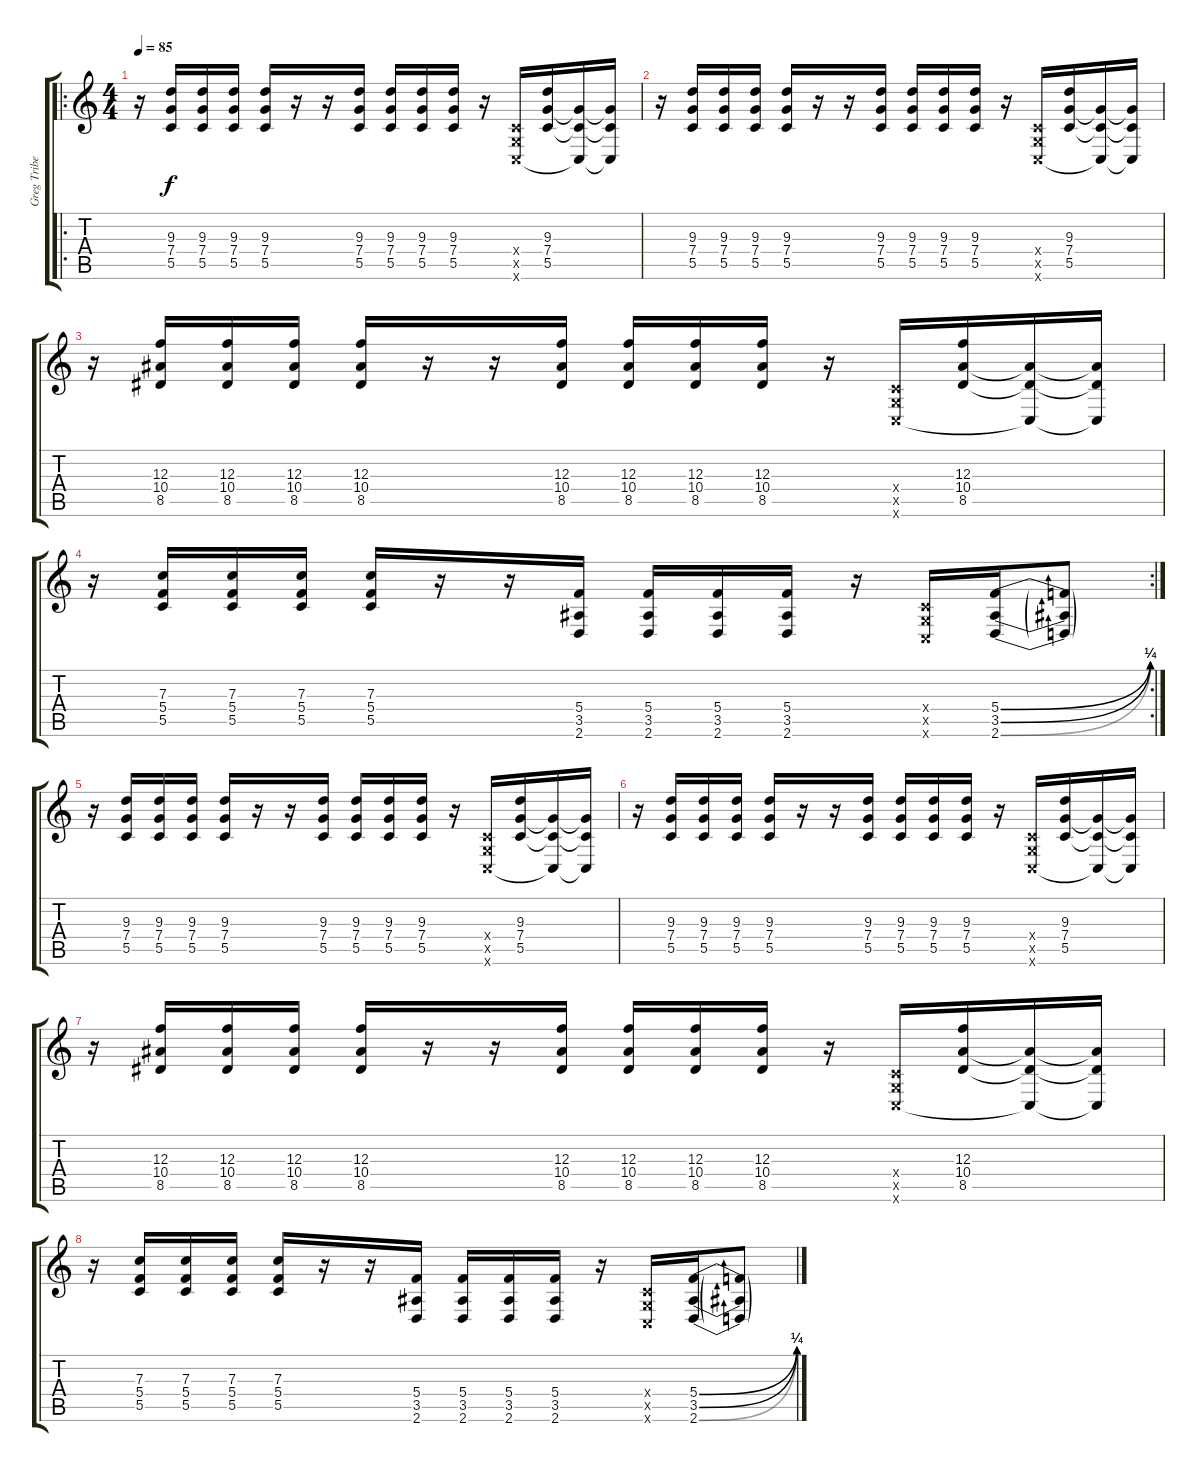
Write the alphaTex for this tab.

\track ("Greg Tribett" "Greg Tribe") {instrument electricguitarclean}
\staff {score tabs}
\tuning (D4 A3 F3 C3 G2 C2) {hide}
\ro
\ts (4 4)
\tempo 85
\clef g2
\ks c
r.16{dy f} (9.3 7.4 5.5).16 (9.3 7.4 5.5).16 (9.3 7.4 5.5).16 (9.3 7.4 5.5).16 r.16 r.16 (9.3 7.4 5.5).16 (9.3 7.4 5.5).16 (9.3 7.4 5.5).16 (9.3 7.4 5.5).16 r.16 (0.4{x} 0.5{x} 0.6{x}).16 (9.3 7.4 5.5).16 (7.4{t} 5.5{t} 0.6{t}).16 (7.4{t} 5.5{t} 0.6{t}).16 |
r.16 (9.3 7.4 5.5).16 (9.3 7.4 5.5).16 (9.3 7.4 5.5).16 (9.3 7.4 5.5).16 r.16 r.16 (9.3 7.4 5.5).16 (9.3 7.4 5.5).16 (9.3 7.4 5.5).16 (9.3 7.4 5.5).16 r.16 (0.4{x} 0.5{x} 0.6{x}).16 (9.3 7.4 5.5).16 (7.4{t} 5.5{t} 0.6{t}).16 (7.4{t} 5.5{t} 0.6{t}).16 |
r.16 (12.3 10.4 8.5).16 (12.3 10.4 8.5).16 (12.3 10.4 8.5).16 (12.3 10.4 8.5).16 r.16 r.16 (12.3 10.4 8.5).16 (12.3 10.4 8.5).16 (12.3 10.4 8.5).16 (12.3 10.4 8.5).16 r.16 (0.4{x} 0.5{x} 0.6{x}).16 (12.3 10.4 8.5).16 (10.4{t} 8.5{t} 0.6{t}).16 (10.4{t} 8.5{t} 0.6{t}).16 |
\rc 2
r.16 (7.3 5.4 5.5).16 (7.3 5.4 5.5).16 (7.3 5.4 5.5).16 (7.3 5.4 5.5).16 r.16 r.16 (5.4 3.5 2.6).16 (5.4 3.5 2.6).16 (5.4 3.5 2.6).16 (5.4 3.5 2.6).16 r.16 (0.4{x} 0.5{x} 0.6{x}).16 (5.4{be (bend 0 0 60 1)} 3.5{be (bend 0 0 60 1)} 2.6{be (bend 0 0 60 1)}).16 (5.4{t} 3.5{t} 2.6{t}).8 |
r.16 (9.3 7.4 5.5).16 (9.3 7.4 5.5).16 (9.3 7.4 5.5).16 (9.3 7.4 5.5).16 r.16 r.16 (9.3 7.4 5.5).16 (9.3 7.4 5.5).16 (9.3 7.4 5.5).16 (9.3 7.4 5.5).16 r.16 (0.4{x} 0.5{x} 0.6{x}).16 (9.3 7.4 5.5).16 (7.4{t} 5.5{t} 0.6{t}).16 (7.4{t} 5.5{t} 0.6{t}).16 |
r.16 (9.3 7.4 5.5).16 (9.3 7.4 5.5).16 (9.3 7.4 5.5).16 (9.3 7.4 5.5).16 r.16 r.16 (9.3 7.4 5.5).16 (9.3 7.4 5.5).16 (9.3 7.4 5.5).16 (9.3 7.4 5.5).16 r.16 (0.4{x} 0.5{x} 0.6{x}).16 (9.3 7.4 5.5).16 (7.4{t} 5.5{t} 0.6{t}).16 (7.4{t} 5.5{t} 0.6{t}).16 |
r.16 (12.3 10.4 8.5).16 (12.3 10.4 8.5).16 (12.3 10.4 8.5).16 (12.3 10.4 8.5).16 r.16 r.16 (12.3 10.4 8.5).16 (12.3 10.4 8.5).16 (12.3 10.4 8.5).16 (12.3 10.4 8.5).16 r.16 (0.4{x} 0.5{x} 0.6{x}).16 (12.3 10.4 8.5).16 (10.4{t} 8.5{t} 0.6{t}).16 (10.4{t} 8.5{t} 0.6{t}).16 |
r.16 (7.3 5.4 5.5).16 (7.3 5.4 5.5).16 (7.3 5.4 5.5).16 (7.3 5.4 5.5).16 r.16 r.16 (5.4 3.5 2.6).16 (5.4 3.5 2.6).16 (5.4 3.5 2.6).16 (5.4 3.5 2.6).16 r.16 (0.4{x} 0.5{x} 0.6{x}).16 (5.4{be (bend 0 0 60 1)} 3.5{be (bend 0 0 60 1)} 2.6{be (bend 0 0 60 1)}).16 (5.4{t} 3.5{t} 2.6{t}).8
